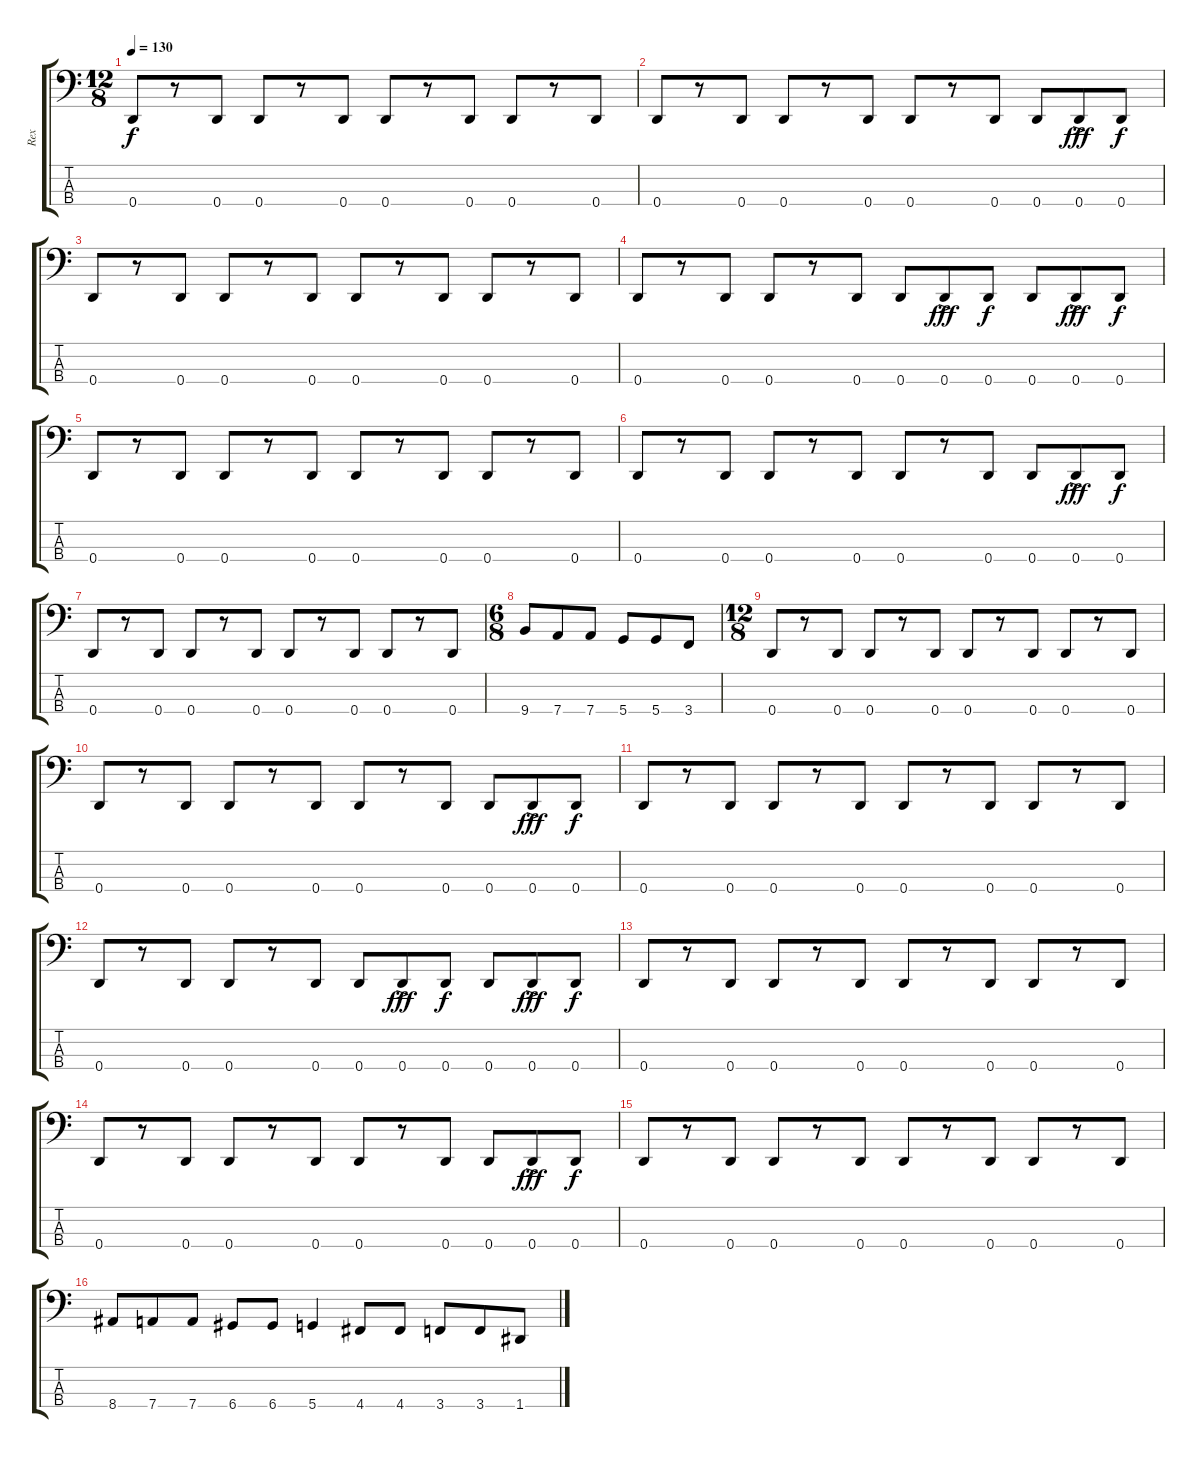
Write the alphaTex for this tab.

\track ("Rex" "Rex") {instrument electricbasspick}
\staff {score tabs}
\tuning (F2 C2 G1 D1) {hide}
\ts (12 8)
\tempo 130
\clef f4
\ks c
0.4.8{dy f} r.8 0.4.8 0.4.8 r.8 0.4.8 0.4.8 r.8 0.4.8 0.4.8 r.8 0.4.8 |
0.4.8 r.8 0.4.8 0.4.8 r.8 0.4.8 0.4.8 r.8 0.4.8 0.4.8 0.4{ac}.8{dy fff} 0.4.8{dy f} |
0.4.8 r.8 0.4.8 0.4.8 r.8 0.4.8 0.4.8 r.8 0.4.8 0.4.8 r.8 0.4.8 |
0.4.8 r.8 0.4.8 0.4.8 r.8 0.4.8 0.4.8 0.4{ac}.8{dy fff} 0.4.8{dy f} 0.4.8 0.4{ac}.8{dy fff} 0.4.8{dy f} |
0.4.8 r.8 0.4.8 0.4.8 r.8 0.4.8 0.4.8 r.8 0.4.8 0.4.8 r.8 0.4.8 |
0.4.8 r.8 0.4.8 0.4.8 r.8 0.4.8 0.4.8 r.8 0.4.8 0.4.8 0.4{ac}.8{dy fff} 0.4.8{dy f} |
0.4.8 r.8 0.4.8 0.4.8 r.8 0.4.8 0.4.8 r.8 0.4.8 0.4.8 r.8 0.4.8 |
\ts (6 8)
9.4.8 7.4.8 7.4.8 5.4.8 5.4.8 3.4.8 |
\ts (12 8)
0.4.8 r.8 0.4.8 0.4.8 r.8 0.4.8 0.4.8 r.8 0.4.8 0.4.8 r.8 0.4.8 |
0.4.8 r.8 0.4.8 0.4.8 r.8 0.4.8 0.4.8 r.8 0.4.8 0.4.8 0.4{ac}.8{dy fff} 0.4.8{dy f} |
0.4.8 r.8 0.4.8 0.4.8 r.8 0.4.8 0.4.8 r.8 0.4.8 0.4.8 r.8 0.4.8 |
0.4.8 r.8 0.4.8 0.4.8 r.8 0.4.8 0.4.8 0.4{ac}.8{dy fff} 0.4.8{dy f} 0.4.8 0.4{ac}.8{dy fff} 0.4.8{dy f} |
0.4.8 r.8 0.4.8 0.4.8 r.8 0.4.8 0.4.8 r.8 0.4.8 0.4.8 r.8 0.4.8 |
0.4.8 r.8 0.4.8 0.4.8 r.8 0.4.8 0.4.8 r.8 0.4.8 0.4.8 0.4{ac}.8{dy fff} 0.4.8{dy f} |
0.4.8 r.8 0.4.8 0.4.8 r.8 0.4.8 0.4.8 r.8 0.4.8 0.4.8 r.8 0.4.8 |
8.4.8 7.4.8 7.4.8 6.4.8 6.4.8 5.4.4 4.4.8 4.4.8 3.4.8 3.4.8 1.4.8
